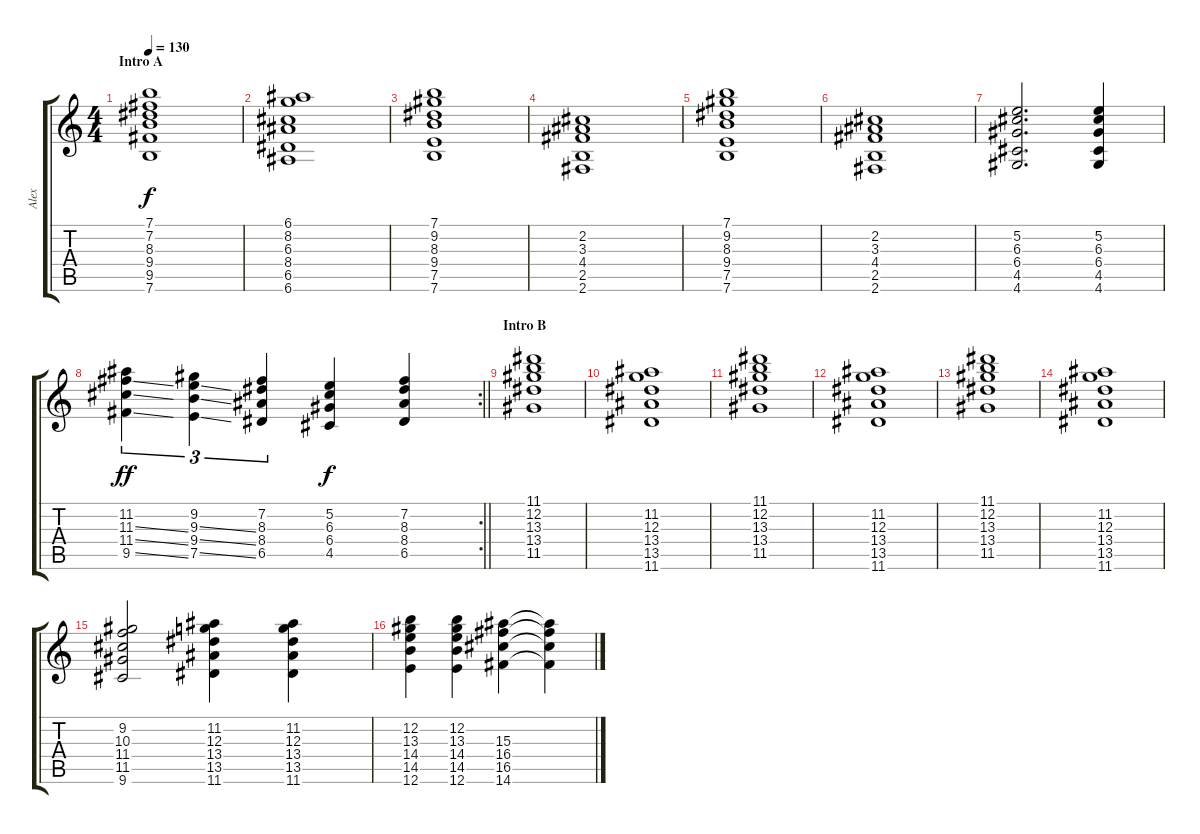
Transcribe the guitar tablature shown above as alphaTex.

\track ("Alex" "Alex") {instrument electricguitarclean}
\staff {score tabs}
\tuning (E4 B3 G3 D3 A2 E2) {hide}
\ts (4 4)
\section ("" "Intro A")
\tempo 130
\clef g2
\ks c
(7.1 7.2 8.3 9.4 9.5 7.6).1{dy f instrument electricguitarclean} |
(6.1 8.2 6.3 8.4 6.5 6.6).1 |
(7.1 9.2 8.3 9.4 7.5 7.6).1 |
(2.2 3.3 4.4 2.5 2.6).1 |
(7.1 9.2 8.3 9.4 7.5 7.6).1 |
(2.2 3.3 4.4 2.5 2.6).1 |
(5.2 6.3 6.4 4.5 4.6).2{d} (5.2 6.3 6.4 4.5 4.6).4 |
\rc 2
\barLineRight lightlight
(11.2 11.3{ss} 11.4{ss} 9.5{ss}).4{tu (3 2) dy ff} (9.2 9.3{ss} 9.4{ss} 7.5{ss}).4{tu (3 2)} (7.2 8.3 8.4 6.5).4{tu (3 2)} (5.2 6.3 6.4 4.5).4{dy f} (7.2 8.3 8.4 6.5).4 |
\section ("" "Intro B")
(11.1 12.2 13.3 13.4 11.5).1 |
(11.2 12.3 13.4 13.5 11.6).1 |
(11.1 12.2 13.3 13.4 11.5).1 |
(11.2 12.3 13.4 13.5 11.6).1 |
(11.1 12.2 13.3 13.4 11.5).1 |
(11.2 12.3 13.4 13.5 11.6).1 |
(9.2 10.3 11.4 11.5 9.6).2 (11.2 12.3 13.4 13.5 11.6).4 (11.2 12.3 13.4 13.5 11.6).4 |
(12.2 13.3 14.4 14.5 12.6).4 (12.2 13.3 14.4 14.5 12.6).4 (15.3 16.4 16.5 14.6).4 (15.3{t} 16.4{t} 16.5{t} 14.6{t}).4
